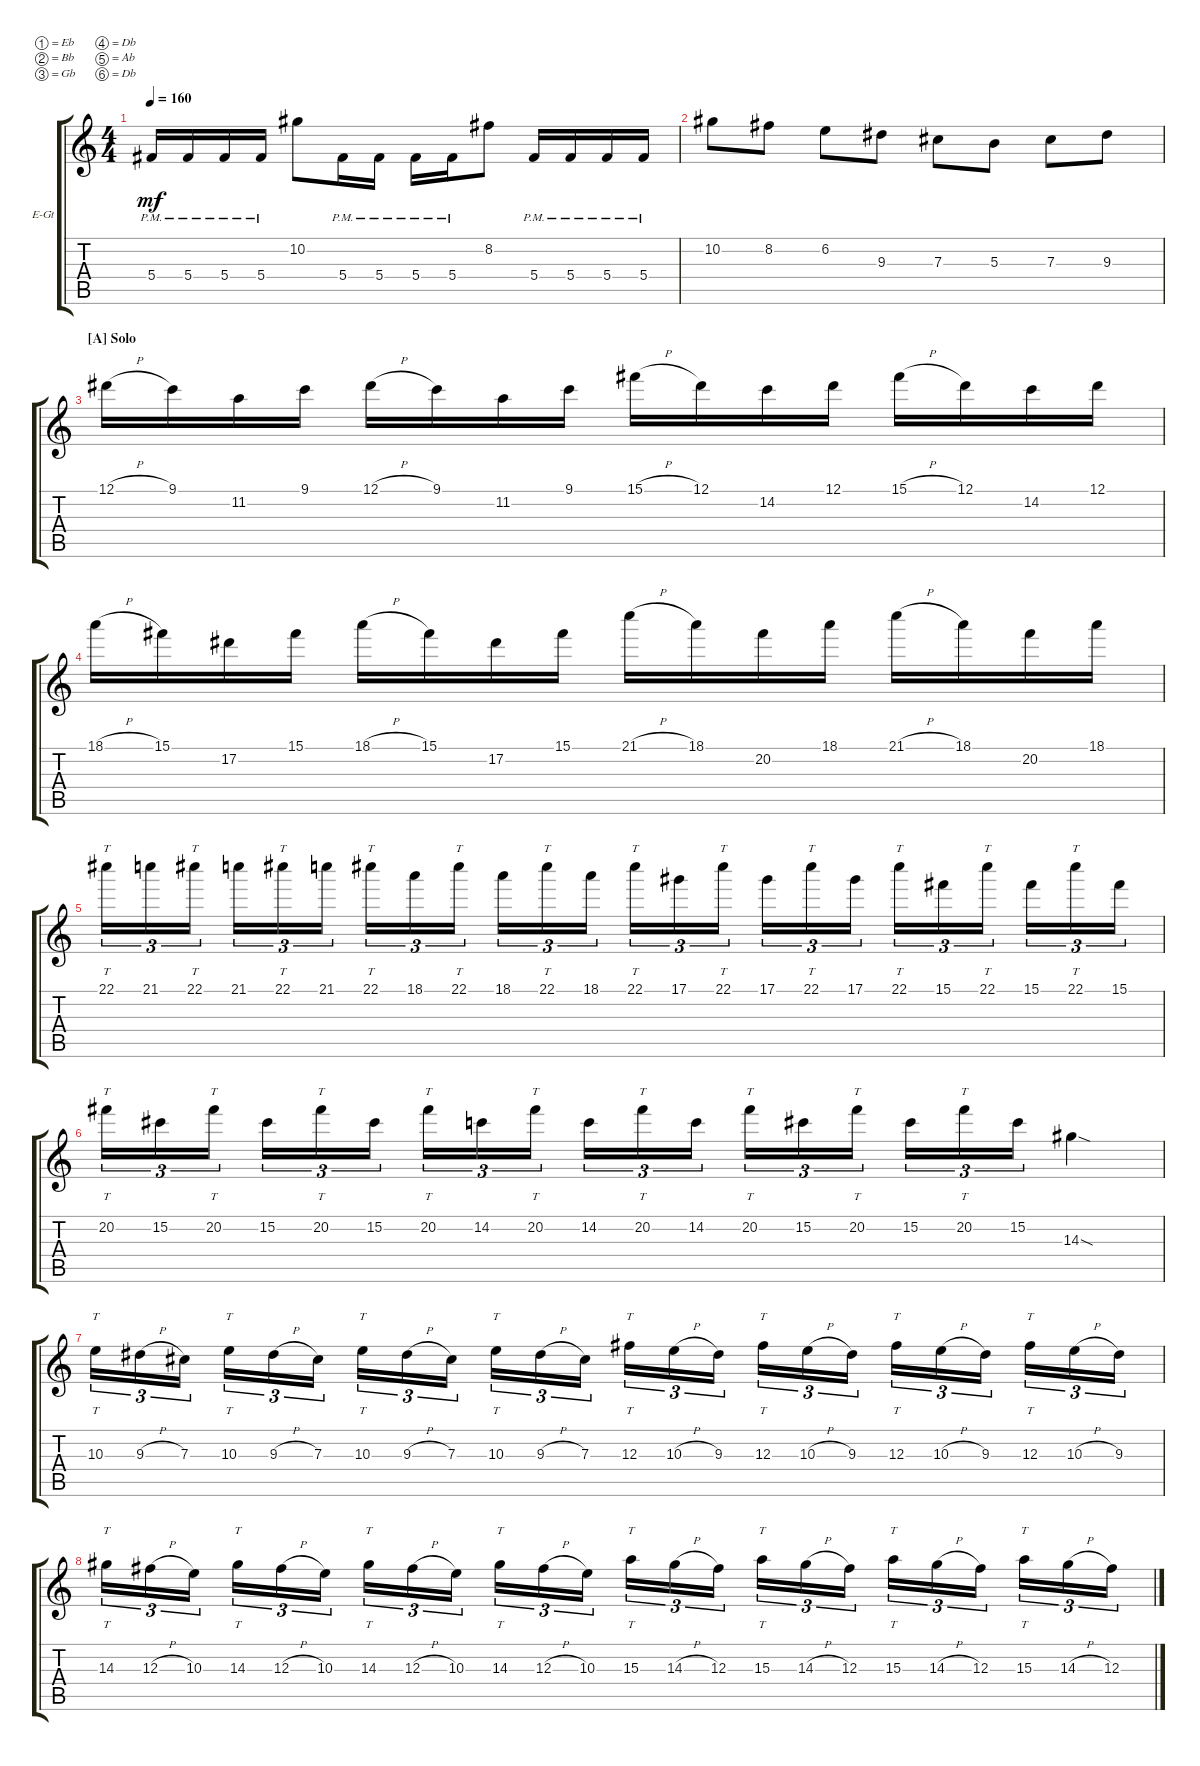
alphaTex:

\bracketExtendMode groupsimilarinstruments
\firstSystemTrackNameOrientation horizontal
\otherSystemsTrackNameOrientation horizontal
\track ("Corey Beaulieu" "E-Gt") {instrument distortionguitar}
\staff {score tabs}
\tuning (Eb4 Bb3 Gb3 Db3 Ab2 Db2)
\ts (4 4)
\tempo 160
\clef g2
\ks c
5.4{pm}.16{dy mf} 5.4{pm}.16 5.4{pm}.16 5.4{pm}.16 10.2.8 5.4{pm}.16 5.4{pm}.16 5.4{pm}.16 5.4{pm}.16 8.2.8 5.4{pm}.16 5.4{pm}.16 5.4{pm}.16 5.4{pm}.16 |
10.2.8 8.2.8 6.2.8 9.3.8 7.3.8 5.3.8 7.3.8 9.3.8 |
\section ("A" "Solo")
\scale
0.510731 12.1{h}.16 9.1.16 11.2.16 9.1.16 12.1{h}.16 9.1.16 11.2.16 9.1.16 15.1{h}.16 12.1.16 14.2.16 12.1.16 15.1{h}.16 12.1.16 14.2.16 12.1.16 |
\scale
0.48943 18.1{h}.16 15.1.16 17.2.16 15.1.16 18.1{h}.16 15.1.16 17.2.16 15.1.16 21.1{h}.16 18.1.16 20.2.16 18.1.16 21.1{h}.16 18.1.16 20.2.16 18.1.16 |
22.1.16{tt tu (3 2)} 21.1.16{tu (3 2)} 22.1.16{tt tu (3 2)} 21.1.16{tu (3 2)} 22.1.16{tt tu (3 2)} 21.1.16{tu (3 2)} 22.1.16{tt tu (3 2)} 18.1.16{tu (3 2)} 22.1.16{tt tu (3 2)} 18.1.16{tu (3 2)} 22.1.16{tt tu (3 2)} 18.1.16{tu (3 2)} 22.1.16{tt tu (3 2)} 17.1.16{tu (3 2)} 22.1.16{tt tu (3 2)} 17.1.16{tu (3 2)} 22.1.16{tt tu (3 2)} 17.1.16{tu (3 2)} 22.1.16{tt tu (3 2)} 15.1.16{tu (3 2)} 22.1.16{tt tu (3 2)} 15.1.16{tu (3 2)} 22.1.16{tt tu (3 2)} 15.1.16{tu (3 2)} |
20.2.16{tt tu (3 2)} 15.2.16{tu (3 2)} 20.2.16{tt tu (3 2)} 15.2.16{tu (3 2)} 20.2.16{tt tu (3 2)} 15.2.16{tu (3 2)} 20.2.16{tt tu (3 2)} 14.2.16{tu (3 2)} 20.2.16{tt tu (3 2)} 14.2.16{tu (3 2)} 20.2.16{tt tu (3 2)} 14.2.16{tu (3 2)} 20.2.16{tt tu (3 2)} 15.2.16{tu (3 2)} 20.2.16{tt tu (3 2)} 15.2.16{tu (3 2)} 20.2.16{tt tu (3 2)} 15.2.16{tu (3 2)} 14.3{sod}.4 |
10.3.16{tt tu (3 2)} 9.3{h}.16{tu (3 2)} 7.3.16{tu (3 2)} 10.3.16{tt tu (3 2)} 9.3{h}.16{tu (3 2)} 7.3.16{tu (3 2)} 10.3.16{tt tu (3 2)} 9.3{h}.16{tu (3 2)} 7.3.16{tu (3 2)} 10.3.16{tt tu (3 2)} 9.3{h}.16{tu (3 2)} 7.3.16{tu (3 2)} 12.3.16{tt tu (3 2)} 10.3{h}.16{tu (3 2)} 9.3.16{tu (3 2)} 12.3.16{tt tu (3 2)} 10.3{h}.16{tu (3 2)} 9.3.16{tu (3 2)} 12.3.16{tt tu (3 2)} 10.3{h}.16{tu (3 2)} 9.3.16{tu (3 2)} 12.3.16{tt tu (3 2)} 10.3{h}.16{tu (3 2)} 9.3.16{tu (3 2)} |
14.3.16{tt tu (3 2)} 12.3{h}.16{tu (3 2)} 10.3.16{tu (3 2)} 14.3.16{tt tu (3 2)} 12.3{h}.16{tu (3 2)} 10.3.16{tu (3 2)} 14.3.16{tt tu (3 2)} 12.3{h}.16{tu (3 2)} 10.3.16{tu (3 2)} 14.3.16{tt tu (3 2)} 12.3{h}.16{tu (3 2)} 10.3.16{tu (3 2)} 15.3.16{tt tu (3 2)} 14.3{h}.16{tu (3 2)} 12.3.16{tu (3 2)} 15.3.16{tt tu (3 2)} 14.3{h}.16{tu (3 2)} 12.3.16{tu (3 2)} 15.3.16{tt tu (3 2)} 14.3{h}.16{tu (3 2)} 12.3.16{tu (3 2)} 15.3.16{tt tu (3 2)} 14.3{h}.16{tu (3 2)} 12.3.16{tu (3 2)}
